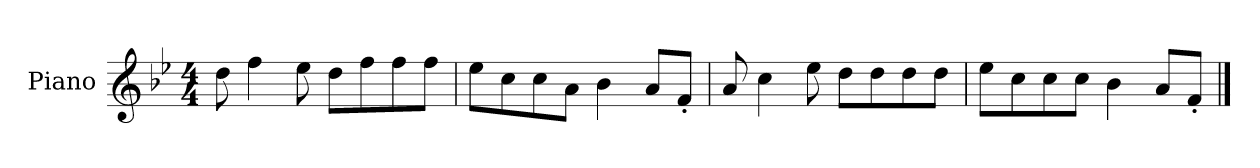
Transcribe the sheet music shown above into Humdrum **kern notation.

**kern
*part1
*staff1
*I"Piano
*I'P-no
*clefG2
*k[b-e-]
*M4/4
*MM90
=1
8dd\
4ff\
8ee-\
8dd\L
8ff\
8ff\
8ff\J
=2
8ee-\L
8cc\
8cc\
8a\J
4b-\
8a/L
8f'/J
=3
8a/
4cc\
8ee-\
8dd\L
8dd\
8dd\
8dd\J
=4
8ee-\L
8cc\
8cc\
8cc\J
4b-\
8a/L
8f'/J
==
*-
